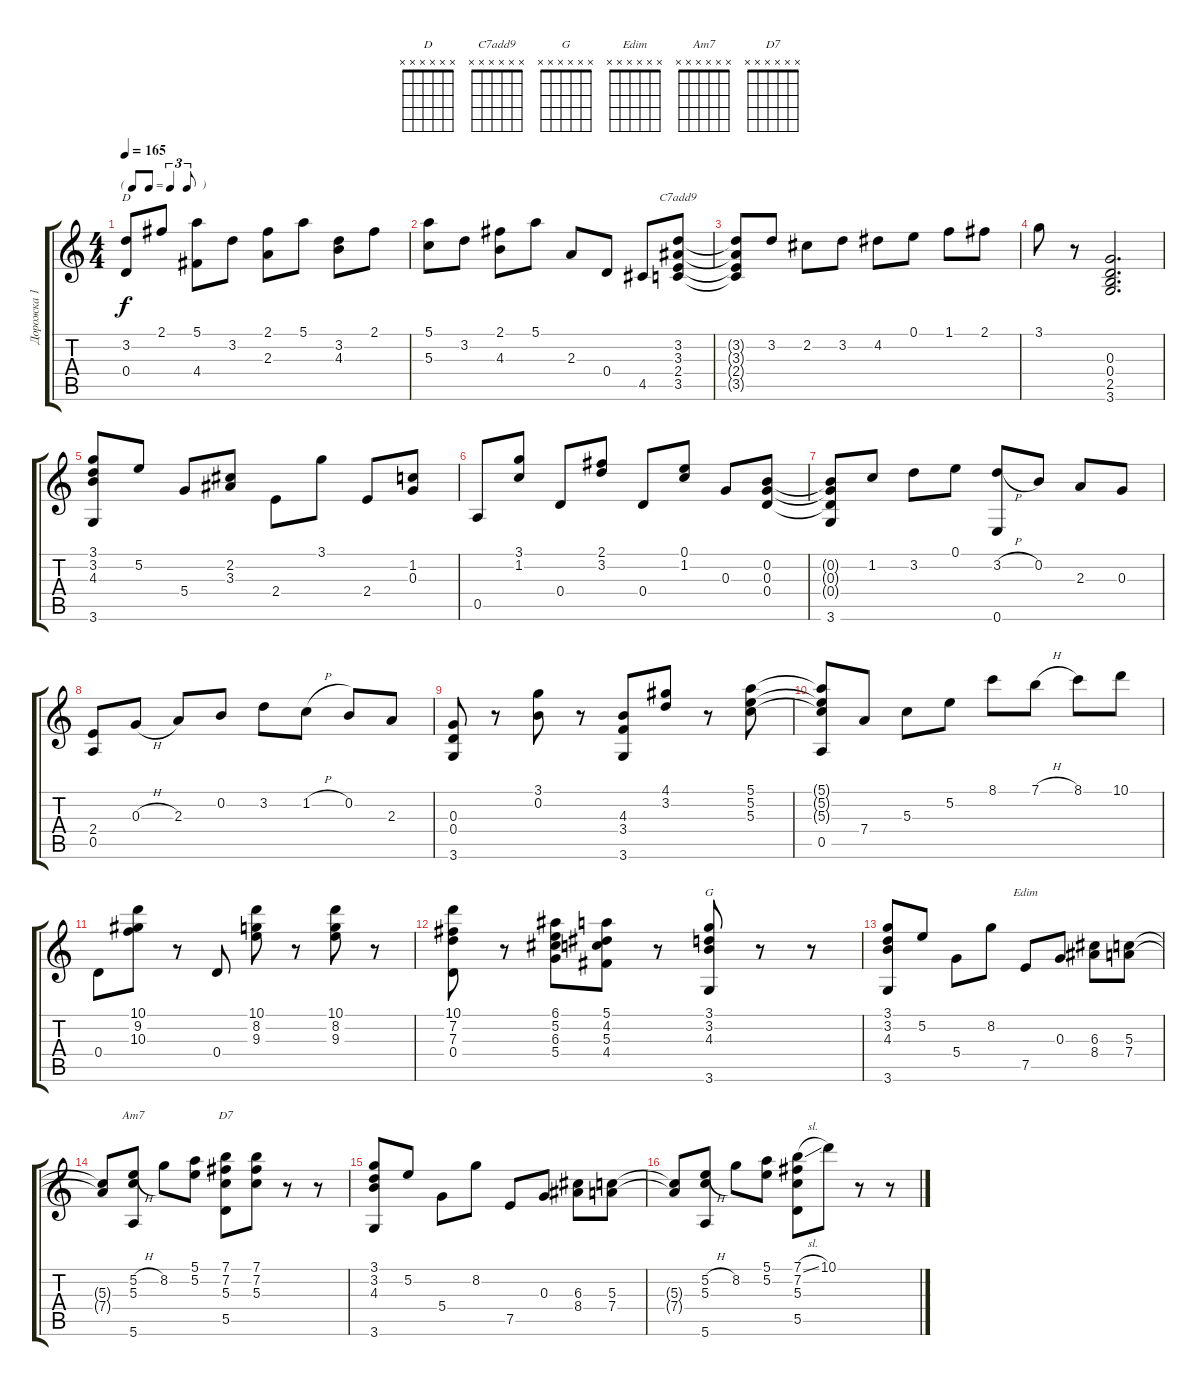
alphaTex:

\track ("Дорожка 1" "Дорожка 1") {instrument acousticguitarsteel}
\staff {score tabs}
\tuning (E4 B3 G3 D3 A2 E2) {hide}
\chord ("D" x x x x x x)
\chord ("С7add9" x x x x x x)
\chord ("G" x x x x x x)
\chord ("Edim" x x x x x x)
\chord ("Am7" x x x x x x)
\chord ("D7" x x x x x x)
\ts (4 4)
\tf triplet8th
\tempo 165
\clef g2
\ks c
(3.2 0.4).8{ch "D" dy f} 2.1.8 (5.1 4.4).8 3.2.8 (2.1 2.3).8 5.1.8 (3.2 4.3).8 2.1.8 |
(5.1 5.3).8 3.2.8 (2.1 4.3).8 5.1.8 2.3.8 0.4.8 4.5.8 (3.2 3.3 2.4 3.5).8{ch "С7add9"} |
(3.2{t} 3.3{t} 2.4{t} 3.5{t}).8 3.2.8 2.2.8 3.2.8 4.2.8 0.1.8 1.1.8 2.1.8 |
3.1.8 r.8 (0.3 0.4 2.5 3.6).2{d} |
(3.1 3.2 4.3 3.6).8 5.2.8 5.4.8 (2.2 3.3).8 2.4.8 3.1.8 2.4.8 (1.2 0.3).8 |
0.5.8 (3.1 1.2).8 0.4.8 (2.1 3.2).8 0.4.8 (0.1 1.2).8 0.3.8 (0.2 0.3 0.4).8 |
(0.2{t} 0.3{t} 0.4{t} 3.6).8 1.2.8 3.2.8 0.1.8 (3.2{h} 0.6).8 0.2.8 2.3.8 0.3.8 |
(2.4 0.5).8 0.3{h}.8 2.3.8 0.2.8 3.2.8 1.2{h}.8 0.2.8 2.3.8 |
(0.3 0.4 3.6).8 r.8 (3.1 0.2).8 r.8 (4.3 3.4 3.6).8 (4.1 3.2).8 r.8 (5.1 5.2 5.3).8 |
(5.1{t} 5.2{t} 5.3{t} 0.5).8 7.4.8 5.3.8 5.2.8 8.1.8 7.1{h}.8 8.1.8 10.1.8 |
0.4.8 (10.1 9.2 10.3).8 r.8 0.4.8 (10.1 8.2 9.3).8 r.8 (10.1 8.2 9.3).8 r.8 |
(10.1 7.2 7.3 0.4).8 r.8 (6.1 5.2 6.3 5.4).8 (5.1 4.2 5.3 4.4).8 r.8 (3.1 3.2 4.3 3.6).8{ch "G"} r.8 r.8 |
(3.1 3.2 4.3 3.6).8 5.2.8 5.4.8 8.2.8 7.5.8{ch "Edim"} 0.3.8 (6.3 8.4).8 (5.3 7.4).8 |
(5.3{t} 7.4{t}).8 (5.2{h} 5.3 5.6).8{ch "Am7"} 8.2.8 (5.1 5.2).8 (7.1 7.2 5.3 5.5).8{ch "D7"} (7.1 7.2 5.3).8 r.8 r.8 |
(3.1 3.2 4.3 3.6).8 5.2.8 5.4.8 8.2.8 7.5.8 0.3.8 (6.3 8.4).8 (5.3 7.4).8 |
(5.3{t} 7.4{t}).8 (5.2{h} 5.3 5.6).8 8.2.8 (5.1 5.2).8 (7.1{sl} 7.2 5.3 5.5).8 10.1.8 r.8 r.8
